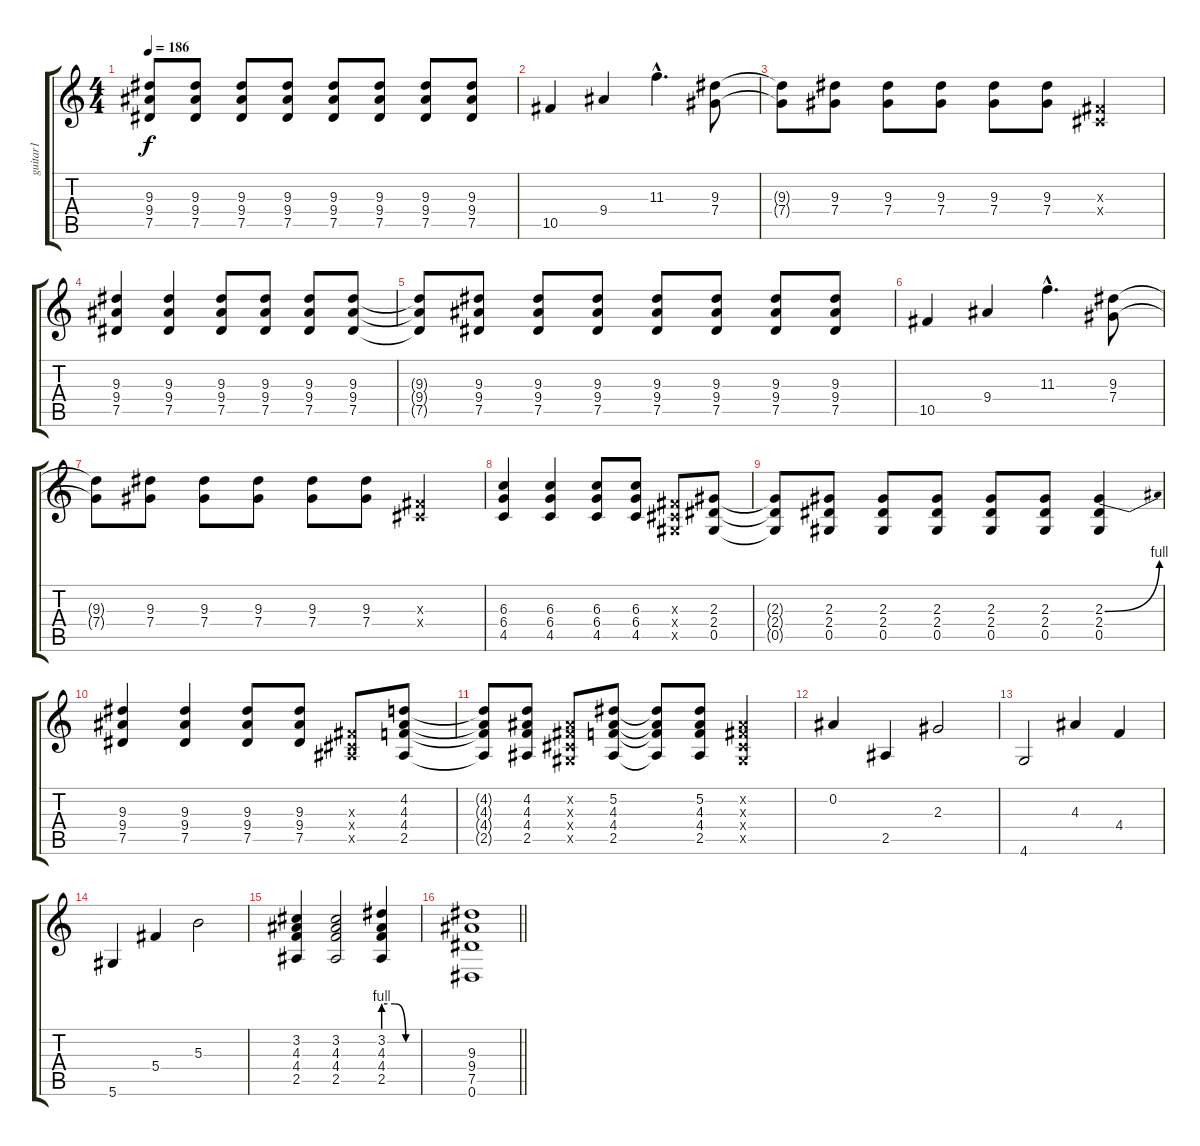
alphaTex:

\track ("guitar1" "guitar1") {instrument distortionguitar}
\staff {score tabs}
\tuning (Eb4 Bb3 Gb3 Db3 Ab2 Eb2) {hide}
\ts (4 4)
\tempo 186
\clef g2
\ks c
(9.3{t} 9.4{t} 7.5{t}).8{dy f} (9.3 9.4 7.5).8 (9.3 9.4 7.5).8 (9.3 9.4 7.5).8 (9.3 9.4 7.5).8 (9.3 9.4 7.5).8 (9.3 9.4 7.5).8 (9.3 9.4 7.5).8 |
10.5.4 9.4.4 11.3{hac}.4{d} (9.3 7.4).8 |
(9.3{t} 7.4{t}).8 (9.3 7.4).8 (9.3 7.4).8 (9.3 7.4).8 (9.3 7.4).8 (9.3 7.4).8 (0.3{x} 0.4{x}).4 |
(9.3 9.4 7.5).4 (9.3 9.4 7.5).4 (9.3 9.4 7.5).8 (9.3 9.4 7.5).8 (9.3 9.4 7.5).8 (9.3 9.4 7.5).8 |
(9.3{t} 9.4{t} 7.5{t}).8 (9.3 9.4 7.5).8 (9.3 9.4 7.5).8 (9.3 9.4 7.5).8 (9.3 9.4 7.5).8 (9.3 9.4 7.5).8 (9.3 9.4 7.5).8 (9.3 9.4 7.5).8 |
10.5.4 9.4.4 11.3{hac}.4{d} (9.3 7.4).8 |
(9.3{t} 7.4{t}).8 (9.3 7.4).8 (9.3 7.4).8 (9.3 7.4).8 (9.3 7.4).8 (9.3 7.4).8 (0.3{x} 0.4{x}).4 |
(6.3 6.4 4.5).4 (6.3 6.4 4.5).4 (6.3 6.4 4.5).8 (6.3 6.4 4.5).8 (0.3{x} 0.4{x} 0.5{x}).8 (2.3 2.4 0.5).8 |
(2.3{t} 2.4{t} 0.5{t}).8 (2.3 2.4 0.5).8 (2.3 2.4 0.5).8 (2.3 2.4 0.5).8 (2.3 2.4 0.5).8 (2.3 2.4 0.5).8 (2.3{be (bend 0 0 60 4)} 2.4 0.5).4 |
(9.3 9.4 7.5).4 (9.3 9.4 7.5).4 (9.3 9.4 7.5).8 (9.3 9.4 7.5).8 (0.3{x} 0.4{x} 2.5{x}).8 (4.2 4.3 4.4 2.5).8 |
(4.2{t} 4.3{t} 4.4{t} 2.5{t}).8 (4.2 4.3 4.4 2.5).8 (0.2{x} 0.3{x} 0.4{x} 0.5{x}).8 (5.2 4.3 4.4 2.5).8 (5.2{t} 4.3{t} 4.4{t} 2.5{t}).8 (5.2 4.3 4.4 2.5).8 (0.2{x} 0.3{x} 0.4{x} 0.5{x}).4 |
0.2.4 2.5.4 2.3.2 |
4.6.2 4.3.4 4.4.4 |
5.6.4 5.4.4 5.3.2 |
(3.2 4.3 4.4 2.5).4 (3.2 4.3 4.4 2.5).2 (3.2{be (custom 0 4 20 4 40 0 60 0)} 4.3 4.4 2.5).4 |
\barLineRight lightlight
(9.3 9.4 7.5 0.6).1
